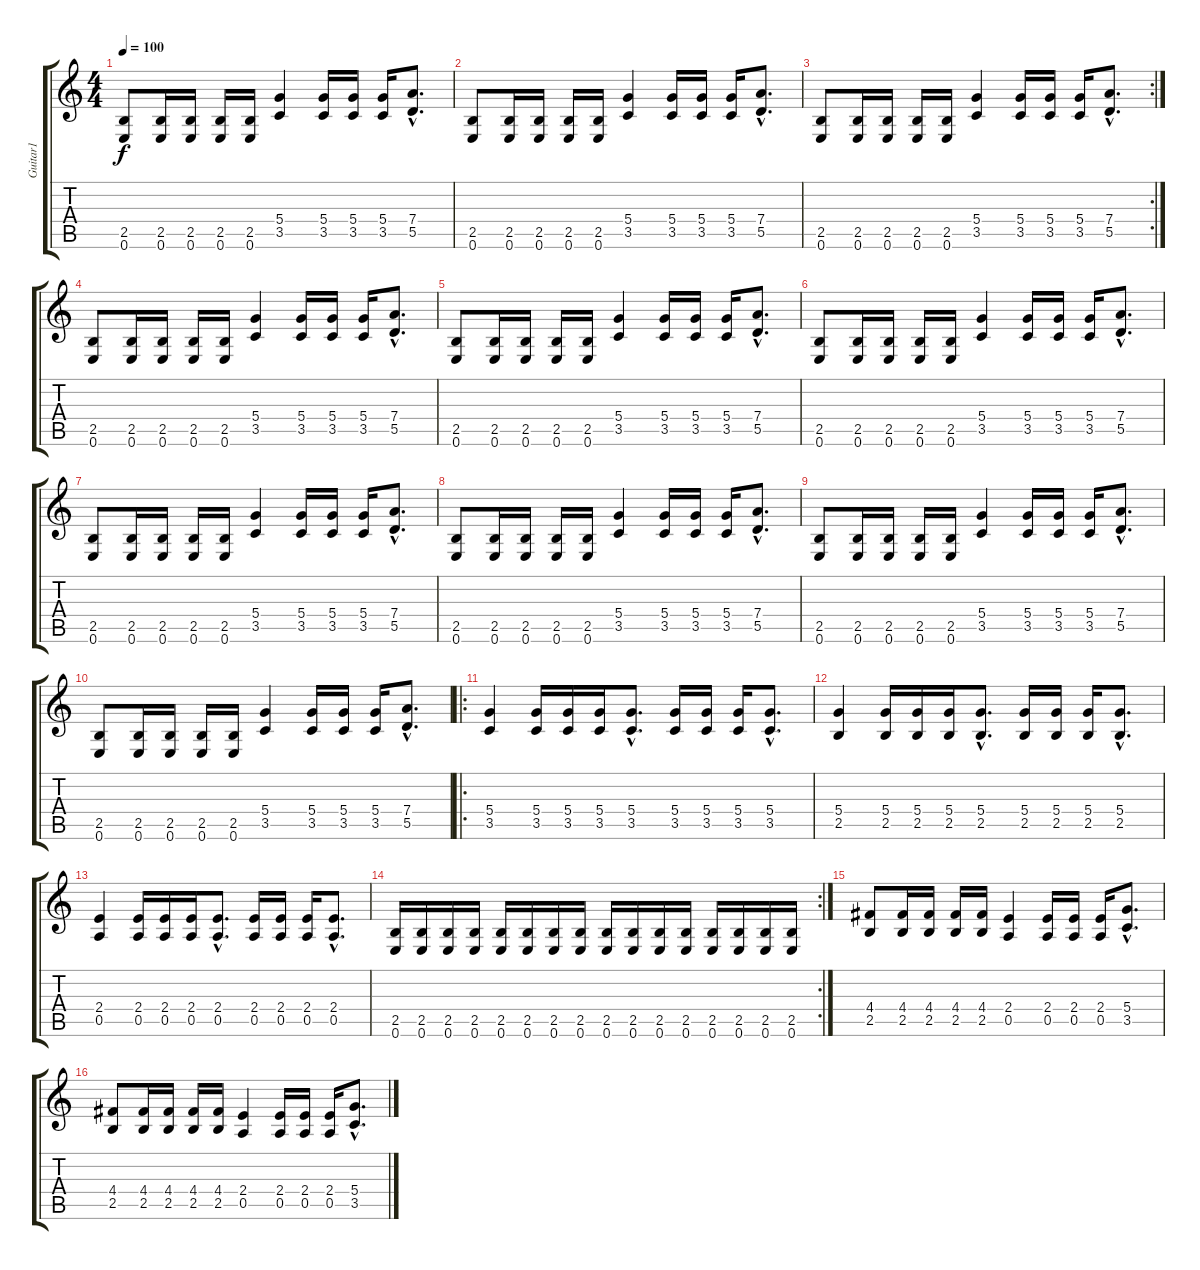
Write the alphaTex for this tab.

\track ("Guitar1" "Guitar1") {instrument distortionguitar}
\staff {score tabs}
\tuning (E4 B3 G3 D3 A2 E2) {hide}
\ts (4 4)
\tempo 100
\clef g2
\ks c
(2.5 0.6).8{dy f} (2.5 0.6).16 (2.5 0.6).16 (2.5 0.6).16 (2.5 0.6).16 (5.4 3.5).4 (5.4 3.5).16 (5.4 3.5).16 (5.4 3.5).16 (7.4{hac} 5.5{hac}).8{d} |
(2.5 0.6).8 (2.5 0.6).16 (2.5 0.6).16 (2.5 0.6).16 (2.5 0.6).16 (5.4 3.5).4 (5.4 3.5).16 (5.4 3.5).16 (5.4 3.5).16 (7.4{hac} 5.5{hac}).8{d} |
\rc 2
(2.5 0.6).8 (2.5 0.6).16 (2.5 0.6).16 (2.5 0.6).16 (2.5 0.6).16 (5.4 3.5).4 (5.4 3.5).16 (5.4 3.5).16 (5.4 3.5).16 (7.4{hac} 5.5{hac}).8{d} |
(2.5 0.6).8 (2.5 0.6).16 (2.5 0.6).16 (2.5 0.6).16 (2.5 0.6).16 (5.4 3.5).4 (5.4 3.5).16 (5.4 3.5).16 (5.4 3.5).16 (7.4{hac} 5.5{hac}).8{d} |
(2.5 0.6).8 (2.5 0.6).16 (2.5 0.6).16 (2.5 0.6).16 (2.5 0.6).16 (5.4 3.5).4 (5.4 3.5).16 (5.4 3.5).16 (5.4 3.5).16 (7.4{hac} 5.5{hac}).8{d} |
(2.5 0.6).8 (2.5 0.6).16 (2.5 0.6).16 (2.5 0.6).16 (2.5 0.6).16 (5.4 3.5).4 (5.4 3.5).16 (5.4 3.5).16 (5.4 3.5).16 (7.4{hac} 5.5{hac}).8{d} |
(2.5 0.6).8 (2.5 0.6).16 (2.5 0.6).16 (2.5 0.6).16 (2.5 0.6).16 (5.4 3.5).4 (5.4 3.5).16 (5.4 3.5).16 (5.4 3.5).16 (7.4{hac} 5.5{hac}).8{d} |
(2.5 0.6).8 (2.5 0.6).16 (2.5 0.6).16 (2.5 0.6).16 (2.5 0.6).16 (5.4 3.5).4 (5.4 3.5).16 (5.4 3.5).16 (5.4 3.5).16 (7.4{hac} 5.5{hac}).8{d} |
(2.5 0.6).8 (2.5 0.6).16 (2.5 0.6).16 (2.5 0.6).16 (2.5 0.6).16 (5.4 3.5).4 (5.4 3.5).16 (5.4 3.5).16 (5.4 3.5).16 (7.4{hac} 5.5{hac}).8{d} |
(2.5 0.6).8 (2.5 0.6).16 (2.5 0.6).16 (2.5 0.6).16 (2.5 0.6).16 (5.4 3.5).4 (5.4 3.5).16 (5.4 3.5).16 (5.4 3.5).16 (7.4{hac} 5.5{hac}).8{d} |
\ro
(5.4 3.5).4 (5.4 3.5).16 (5.4 3.5).16 (5.4 3.5).16 (5.4{hac} 3.5{hac}).8{d} (5.4 3.5).16 (5.4 3.5).16 (5.4 3.5).16 (5.4{hac} 3.5{hac}).8{d} |
(5.4 2.5).4 (5.4 2.5).16 (5.4 2.5).16 (5.4 2.5).16 (5.4{hac} 2.5{hac}).8{d} (5.4 2.5).16 (5.4 2.5).16 (5.4 2.5).16 (5.4{hac} 2.5{hac}).8{d} |
(2.4 0.5).4 (2.4 0.5).16 (2.4 0.5).16 (2.4 0.5).16 (2.4{hac} 0.5{hac}).8{d} (2.4 0.5).16 (2.4 0.5).16 (2.4 0.5).16 (2.4{hac} 0.5{hac}).8{d} |
\rc 2
(2.5 0.6).16 (2.5 0.6).16 (2.5 0.6).16 (2.5 0.6).16 (2.5 0.6).16 (2.5 0.6).16 (2.5 0.6).16 (2.5 0.6).16 (2.5 0.6).16 (2.5 0.6).16 (2.5 0.6).16 (2.5 0.6).16 (2.5 0.6).16 (2.5 0.6).16 (2.5 0.6).16 (2.5 0.6).16 |
(4.4 2.5).8 (4.4 2.5).16 (4.4 2.5).16 (4.4 2.5).16 (4.4 2.5).16 (2.4 0.5).4 (2.4 0.5).16 (2.4 0.5).16 (2.4 0.5).16 (5.4{hac} 3.5{hac}).8{d} |
(4.4 2.5).8 (4.4 2.5).16 (4.4 2.5).16 (4.4 2.5).16 (4.4 2.5).16 (2.4 0.5).4 (2.4 0.5).16 (2.4 0.5).16 (2.4 0.5).16 (5.4{hac} 3.5{hac}).8{d}
